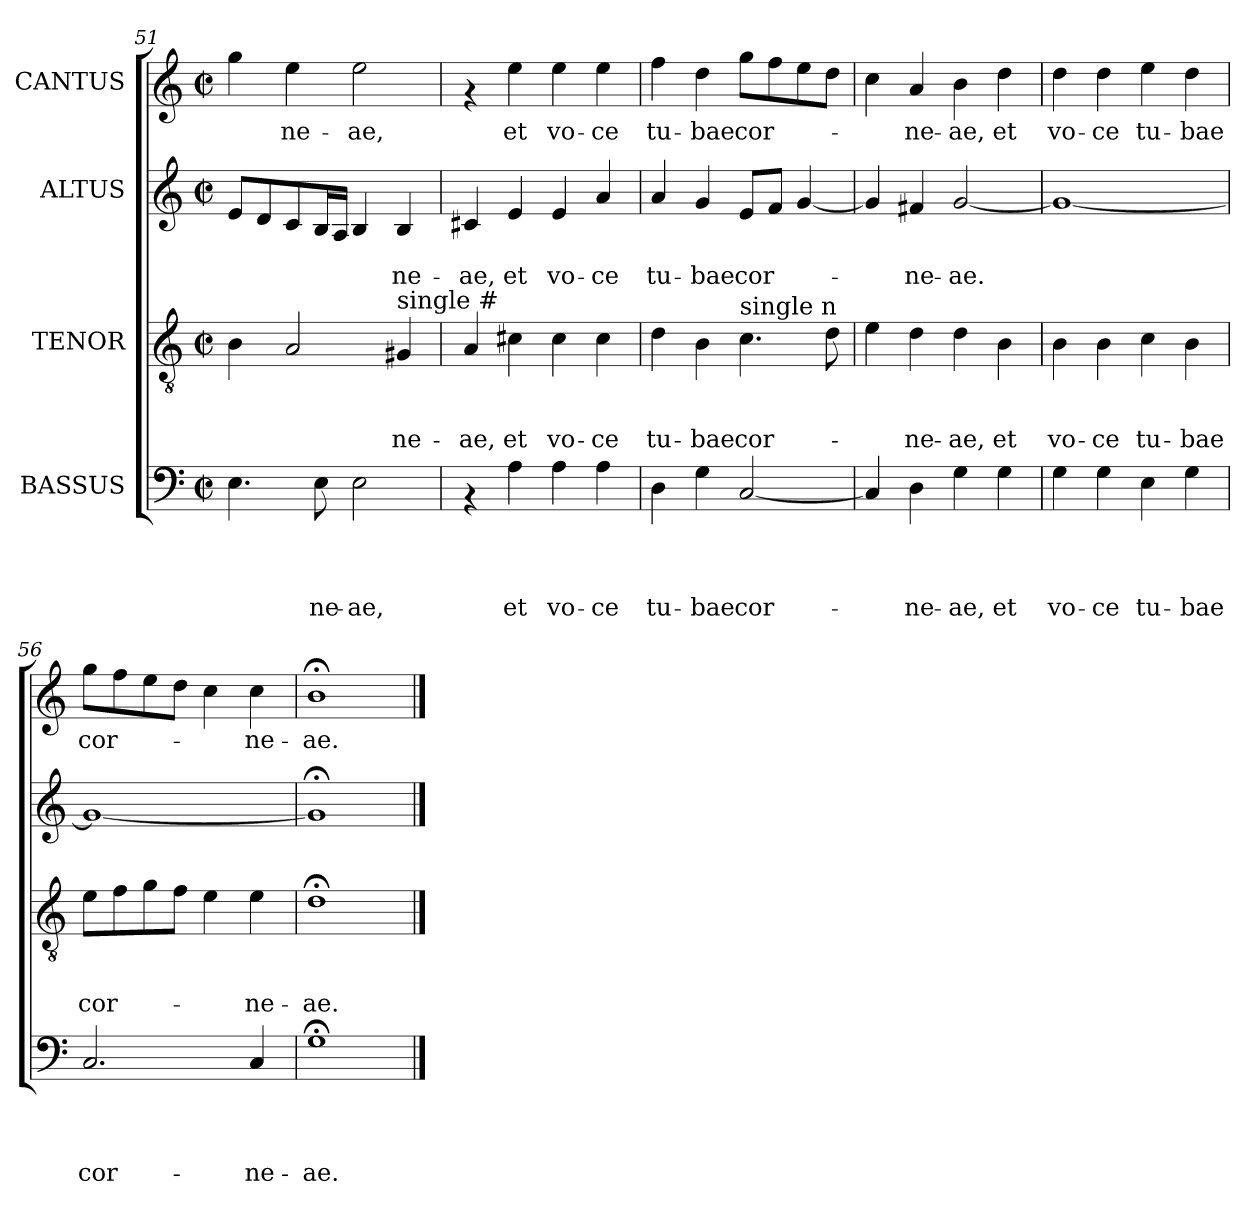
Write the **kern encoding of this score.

**kern	**text	**text	**text	**text	**kern	**text	**text	**text	**kern	**text	**text	**kern	**text
*part4	*part4	*part4	*part4	*part4	*part3	*part3	*part3	*part3	*part2	*part2	*part2	*part1	*part1
*staff4	*staff4	*staff4	*staff4	*staff4	*staff3	*staff3	*staff3	*staff3	*staff2	*staff2	*staff2	*staff1	*staff1
*I"BASSUS	*	*	*	*	*I"TENOR	*	*	*	*I"ALTUS	*	*	*I"CANTUS	*
*clefF4	*	*	*	*	*clefGv2	*	*	*	*clefG2	*	*	*clefG2	*
*k[]	*	*	*	*	*k[]	*	*	*	*k[]	*	*	*k[]	*
*C:	*	*	*	*	*C:	*	*	*	*C:	*	*	*C:	*
*M2/2	*	*	*	*	*M2/2	*	*	*	*M2/2	*	*	*M2/2	*
*met(c|)	*	*	*	*	*met(c|)	*	*	*	*met(c|)	*	*	*met(c|)	*
=51	=51	=51	=51	=51	=51	=51	=51	=51	=51	=51	=51	=51	=51
4.E\	.	.	.	.	4B\	.	.	.	8e/L	.	.	4gg\	.
.	.	.	.	.	.	.	.	.	8d/	.	.	.	.
!	!	!	!	!	!	!	!	!	!	!	!	!	!LO:LY:b
.	.	.	.	.	2A/	.	.	.	8c/	.	.	4ee\	-ne-
!	!	!	!	!LO:LY:b	!	!	!	!	!	!	!	!	!
8E\	.	.	.	-ne-	.	.	.	.	16B/L	.	.	.	.
.	.	.	.	.	.	.	.	.	16A/JJ	.	.	.	.
!	!	!	!	!LO:LY:b	!	!	!	!	!	!	!	!	!LO:LY:b
2E\	.	.	.	-ae,	.	.	.	.	4B/	.	.	2ee\	-ae,
!	!	!	!	!	!LO:TX:a:t=single #	!	!	!	!	!	!	!	!
!	!	!	!	!	!	!	!	!LO:LY:b	!	!	!LO:LY:b	!	!
.	.	.	.	.	4G#/	.	.	-ne-	4B/	.	-ne-	.	.
!!LO:LB:g=z
=52	=52	=52	=52	=52	=52	=52	=52	=52	=52	=52	=52	=52	=52
!	!	!	!	!	!	!	!	!LO:LY:b	!	!	!LO:LY:b	!	!
4rAA	.	.	.	.	4A/	.	.	-ae,	4c#X/	.	-ae,	4rf	.
!	!	!	!	!LO:LY:b	!	!	!	!LO:LY:b	!	!	!LO:LY:b	!	!LO:LY:b
4A\	.	.	.	et	4c#X\	.	.	et	4e/	.	et	4ee\	et
!	!	!	!	!LO:LY:b	!	!	!	!LO:LY:b	!	!	!LO:LY:b	!	!LO:LY:b
4A\	.	.	.	vo-	4c#\	.	.	vo-	4e/	.	vo-	4ee\	vo-
!	!	!	!	!LO:LY:b	!	!	!	!LO:LY:b	!	!	!LO:LY:b	!	!LO:LY:b
4A\	.	.	.	-ce	4c#\	.	.	-ce	4a/	.	-ce	4ee\	-ce
=53	=53	=53	=53	=53	=53	=53	=53	=53	=53	=53	=53	=53	=53
!	!	!	!	!LO:LY:b	!	!	!	!LO:LY:b	!	!	!LO:LY:b	!	!LO:LY:b
4D\	.	.	.	tu-	4d\	.	.	tu-	4a/	.	tu-	4ff\	tu-
!	!	!	!	!LO:LY:b	!	!	!	!LO:LY:b	!	!	!LO:LY:b	!	!LO:LY:b
4G\	.	.	.	-bae	4B\	.	.	-bae	4g/	.	-bae	4dd\	-bae
!	!	!	!	!	!LO:TX:a:t=single n	!	!	!	!	!	!	!	!
!	!	!	!	!LO:LY:b	!	!	!	!LO:LY:b	!	!	!LO:LY:b	!	!LO:LY:b
[<2C/	.	.	.	cor-	4.c\	.	.	cor-	8e/L	.	cor-	8gg\L	cor-
.	.	.	.	.	.	.	.	.	8f/J	.	.	8ff\	.
.	.	.	.	.	.	.	.	.	[<4g/	.	.	8ee\	.
.	.	.	.	.	8d\	.	.	.	.	.	.	8dd\J	.
=54	=54	=54	=54	=54	=54	=54	=54	=54	=54	=54	=54	=54	=54
4C/]	.	.	.	.	4e\	.	.	.	4g/]	.	.	4cc\	.
!	!	!	!	!LO:LY:b	!	!	!	!LO:LY:b	!	!	!LO:LY:b	!	!LO:LY:b
4D\	.	.	.	-ne-	4d\	.	.	-ne-	4f#X/	.	-ne-	4a/	-ne-
!	!	!	!	!LO:LY:b	!	!	!	!LO:LY:b	!	!	!LO:LY:b	!	!LO:LY:b
4G\	.	.	.	-ae,	4d\	.	.	-ae,	[<2g/	.	-ae.	4b\	-ae,
!	!	!	!	!LO:LY:b	!	!	!	!LO:LY:b	!	!	!	!	!LO:LY:b
4G\	.	.	.	et	4B\	.	.	et	.	.	.	4dd\	et
=55	=55	=55	=55	=55	=55	=55	=55	=55	=55	=55	=55	=55	=55
!	!	!	!	!LO:LY:b	!	!	!	!LO:LY:b	!	!	!	!	!LO:LY:b
4G\	.	.	.	vo-	4B\	.	.	vo-	1g_	.	.	4dd\	vo-
!	!	!	!	!LO:LY:b	!	!	!	!LO:LY:b	!	!	!	!	!LO:LY:b
4G\	.	.	.	-ce	4B\	.	.	-ce	.	.	.	4dd\	-ce
!	!	!	!	!LO:LY:b	!	!	!	!LO:LY:b	!	!	!	!	!LO:LY:b
4E\	.	.	.	tu-	4c\	.	.	tu-	.	.	.	4ee\	tu-
!	!	!	!	!LO:LY:b	!	!	!	!LO:LY:b	!	!	!	!	!LO:LY:b
4G\	.	.	.	-bae	4B\	.	.	-bae	.	.	.	4dd\	-bae
=56	=56	=56	=56	=56	=56	=56	=56	=56	=56	=56	=56	=56	=56
!	!	!	!	!LO:LY:b	!	!	!	!LO:LY:b	!	!	!	!	!LO:LY:b
2.C/	.	.	.	cor-	8e\L	.	.	cor-	1g_	.	.	8gg\L	cor-
.	.	.	.	.	8f\	.	.	.	.	.	.	8ff\	.
.	.	.	.	.	8g\	.	.	.	.	.	.	8ee\	.
.	.	.	.	.	8f\J	.	.	.	.	.	.	8dd\J	.
.	.	.	.	.	4e\	.	.	.	.	.	.	4cc\	.
!	!	!	!	!LO:LY:b	!	!	!	!LO:LY:b	!	!	!	!	!LO:LY:b
4C/	.	.	.	-ne-	4e\	.	.	-ne-	.	.	.	4cc\	-ne-
=57	=57	=57	=57	=57	=57	=57	=57	=57	=57	=57	=57	=57	=57
!	!	!	!	!LO:LY:b	!	!	!	!LO:LY:b	!	!	!	!	!LO:LY:b
1G;<	.	.	.	-ae.	1d;<	.	.	-ae.	1g;]	.	.	1b;<	-ae.
==	==	==	==	==	==	==	==	==	==	==	==	==	==
*-	*-	*-	*-	*-	*-	*-	*-	*-	*-	*-	*-	*-	*-
